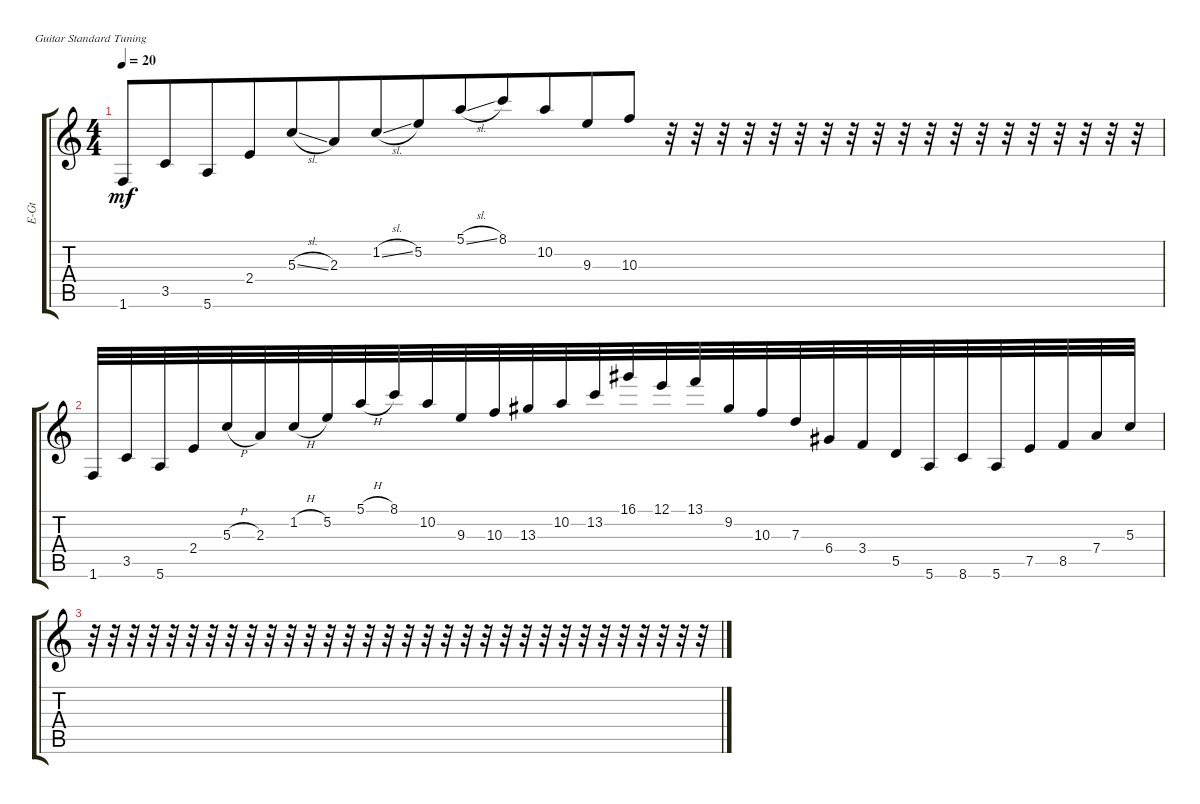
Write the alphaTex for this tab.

\defaultSystemsLayout 4
\bracketExtendMode groupsimilarinstruments
\otherSystemsTrackNameOrientation horizontal
\track ("Electric Guitar" "E-Gt") {instrument overdrivenguitar}
\staff {score tabs}
\tuning (E4 B3 G3 D3 A2 E2)
\ts (4 4)
\beaming (8 8)
\tempo 20
\clef g2
\ks c
1.6.8{dy mf instrument overdrivenguitar beam Up} 3.5.8{beam Up} 5.6.8{beam Up} 2.4.8{beam Up} 5.3{sl}.8{beam Up} 2.3.8{beam Up} 1.2{sl}.8{beam Up} 5.2.8{beam Up} 5.1{sl}.8{beam Down} 8.1.8{beam Down} 10.2.8{beam Down} 9.3.8{beam Down} 10.3.8{beam Down} r.32{beam Down} r.32{beam Down} r.32{beam Down} r.32{beam Down} r.32{beam Down} r.32{beam Down} r.32{beam Down} r.32{beam Down} r.32{beam Down} r.32{beam Down} r.32{beam Down} r.32{beam Down} r.32{beam Down} r.32{beam Down} r.32{beam Down} r.32{beam Down} r.32{beam Down} r.32{beam Down} r.32{beam Down} |
1.6.32{beam Up} 3.5.32{beam Up} 5.6.32{beam Up} 2.4.32{beam Up} 5.3{h}.32{beam Up} 2.3.32{beam Up} 1.2{h}.32{beam Up} 5.2.32{beam Up} 5.1{h}.32{beam Down} 8.1.32{beam Down} 10.2.32{beam Down} 9.3.32{beam Down} 10.3.32{beam Down} 13.3{acc #}.32{beam Down} 10.2.32{beam Down} 13.2.32{beam Down} 16.1{acc #}.32{beam Down} 12.1.32{beam Down} 13.1.32{beam Down} 9.2{acc #}.32{beam Down} 10.3.32{beam Down} 7.3.32{beam Down} 6.4{acc #}.32{beam Down} 3.4.32{beam Down} 5.5.32{beam Up} 5.6.32{beam Up} 8.6.32{beam Up} 5.6.32{beam Up} 7.5.32{beam Up} 8.5.32{beam Up} 7.4.32{beam Up} 5.3.32{beam Up} |
r.32{beam Down} r.32{beam Down} r.32{beam Down} r.32{beam Down} r.32{beam Down} r.32{beam Down} r.32{beam Down} r.32{beam Down} r.32{beam Down} r.32{beam Down} r.32{beam Down} r.32{beam Down} r.32{beam Down} r.32{beam Down} r.32{beam Down} r.32{beam Down} r.32{beam Down} r.32{beam Down} r.32{beam Down} r.32{beam Down} r.32{beam Down} r.32{beam Down} r.32{beam Down} r.32{beam Down} r.32{beam Down} r.32{beam Down} r.32{beam Down} r.32{beam Down} r.32{beam Down} r.32{beam Down} r.32{beam Down} r.32{beam Down}
